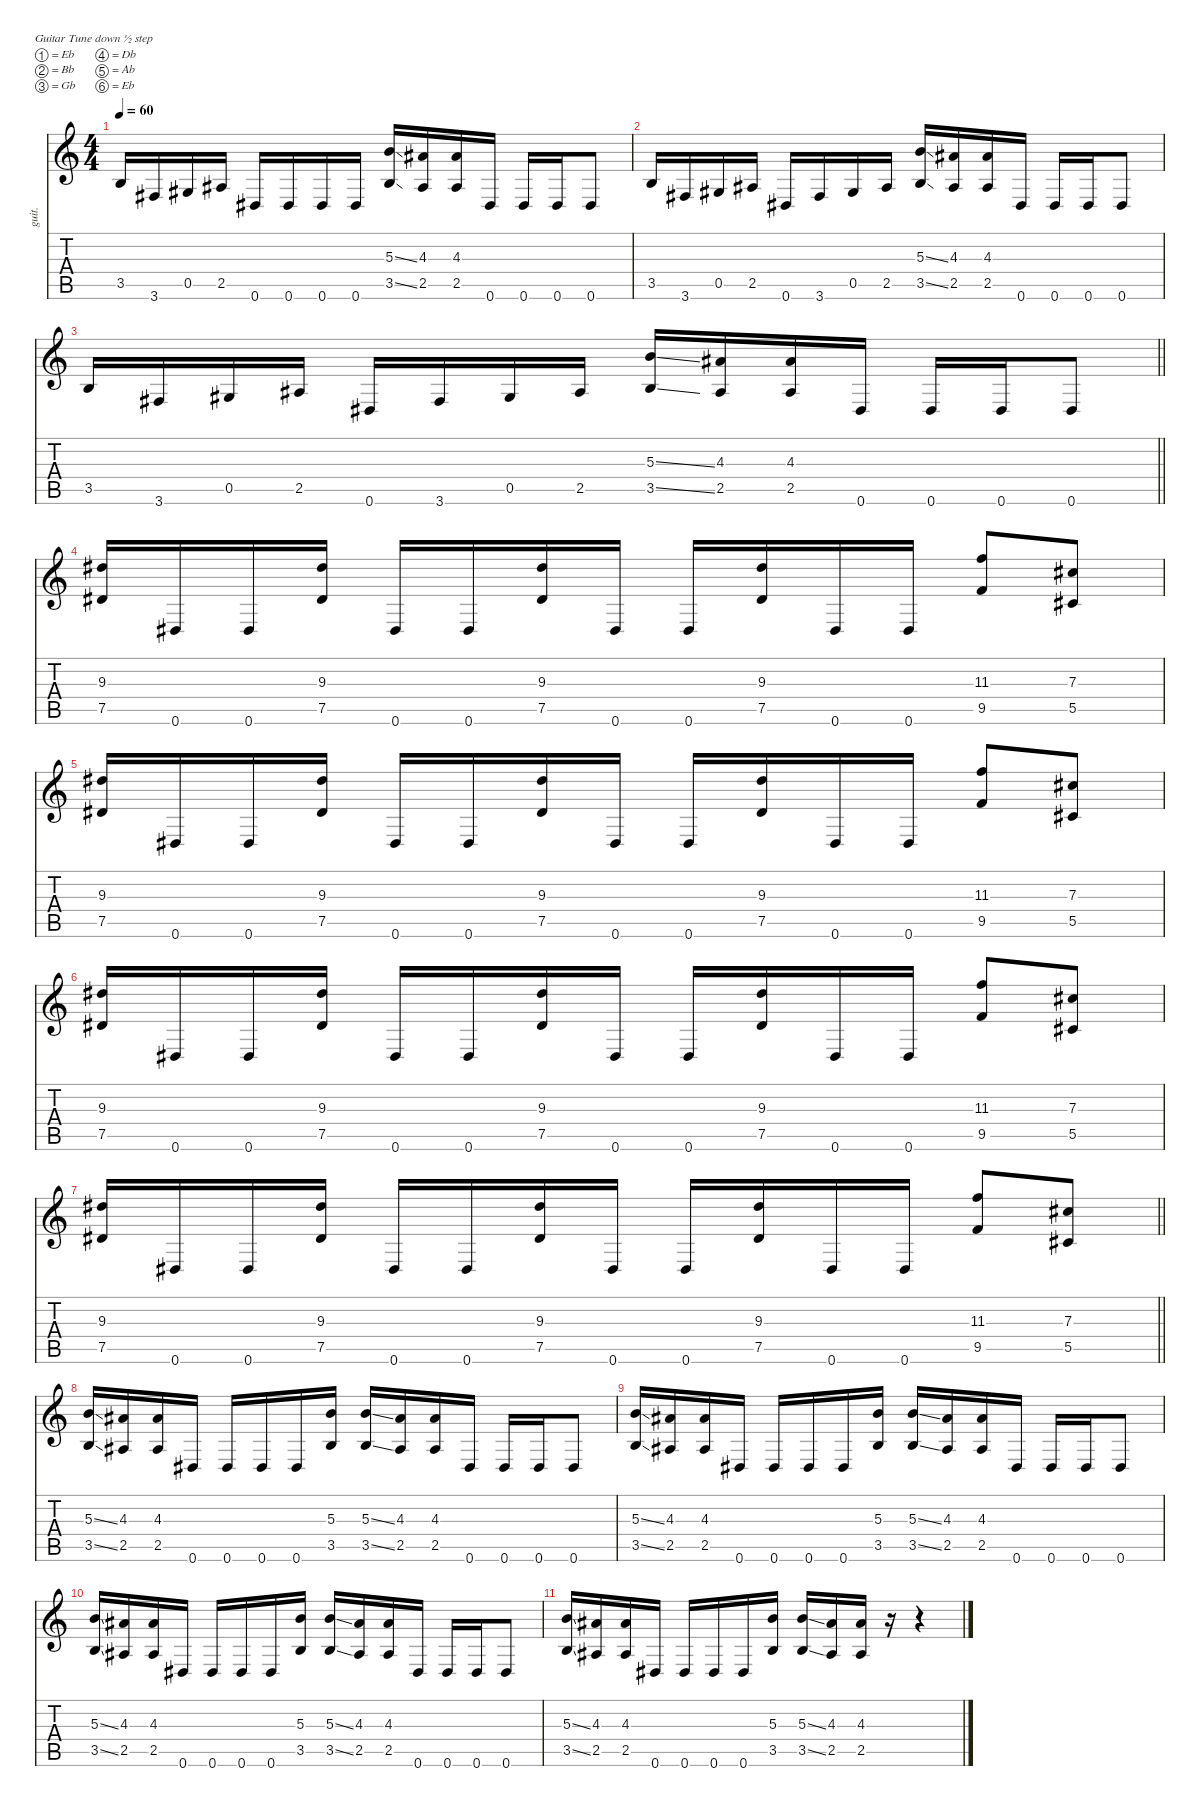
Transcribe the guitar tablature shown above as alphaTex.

\defaultSystemsLayout 4
\hideDynamics
\bracketExtendMode nobrackets
\otherSystemsTrackNameOrientation horizontal
\track ("Guitar 2" "guit.") {defaultSystemsLayout 4 mute instrument distortionguitar}
\staff {score tabs}
\tuning (Eb4 Bb3 Gb3 Db3 Ab2 Eb2)
\ts (4 4)
\tempo 60
\clef g2
\ks c
3.5.16{dy f beam Up} 3.6{acc #}.16{beam Up} 0.5{acc #}.16{beam Up} 2.5{acc #}.16{beam Up} 0.6{acc #}.16{beam Up} 0.6{acc #}.16{beam Up} 0.6{acc #}.16{beam Up} 0.6{acc #}.16{beam Up} (5.3{ss} 3.5{ss}).16{beam Up} (4.3{acc #} 2.5{acc #}).16{beam Up} (4.3{acc #} 2.5{acc #}).16{beam Up} 0.6{acc #}.16{beam Up} 0.6{acc #}.16{beam Up} 0.6{acc #}.16{beam Up} 0.6{acc #}.8{beam Up} |
3.5.16{beam Up} 3.6{acc #}.16{beam Up} 0.5{acc #}.16{beam Up} 2.5{acc #}.16{beam Up} 0.6{acc #}.16{beam Up} 3.6{acc #}.16{beam Up} 0.5{acc #}.16{beam Up} 2.5{acc #}.16{beam Up} (5.3{ss} 3.5{ss}).16{beam Up} (4.3{acc #} 2.5{acc #}).16{beam Up} (4.3{acc #} 2.5{acc #}).16{beam Up} 0.6{acc #}.16{beam Up} 0.6{acc #}.16{beam Up} 0.6{acc #}.16{beam Up} 0.6{acc #}.8{beam Up} |
\barLineRight lightlight
3.5.16{beam Up} 3.6{acc #}.16{beam Up} 0.5{acc #}.16{beam Up} 2.5{acc #}.16{beam Up} 0.6{acc #}.16{beam Up} 3.6{acc #}.16{beam Up} 0.5{acc #}.16{beam Up} 2.5{acc #}.16{beam Up} (5.3{ss} 3.5{ss}).16{beam Up} (4.3{acc #} 2.5{acc #}).16{beam Up} (4.3{acc #} 2.5{acc #}).16{beam Up} 0.6{acc #}.16{beam Up} 0.6{acc #}.16{beam Up} 0.6{acc #}.16{beam Up} 0.6{acc #}.8{beam Up} |
(9.3{acc #} 7.5{acc #}).16{beam Up} 0.6{acc #}.16{beam Up} 0.6{acc #}.16{beam Up} (9.3{acc #} 7.5{acc #}).16{beam Up} 0.6{acc #}.16{beam Up} 0.6{acc #}.16{beam Up} (9.3{acc #} 7.5{acc #}).16{beam Up} 0.6{acc #}.16{beam Up} 0.6{acc #}.16{beam Up} (9.3{acc #} 7.5{acc #}).16{beam Up} 0.6{acc #}.16{beam Up} 0.6{acc #}.16{beam Up} (11.3 9.5).8{beam Up} (7.3{acc #} 5.5{acc #}).8{beam Up} |
(9.3{acc #} 7.5{acc #}).16{beam Up} 0.6{acc #}.16{beam Up} 0.6{acc #}.16{beam Up} (9.3{acc #} 7.5{acc #}).16{beam Up} 0.6{acc #}.16{beam Up} 0.6{acc #}.16{beam Up} (9.3{acc #} 7.5{acc #}).16{beam Up} 0.6{acc #}.16{beam Up} 0.6{acc #}.16{beam Up} (9.3{acc #} 7.5{acc #}).16{beam Up} 0.6{acc #}.16{beam Up} 0.6{acc #}.16{beam Up} (11.3 9.5).8{beam Up} (7.3{acc #} 5.5{acc #}).8{beam Up} |
(9.3{acc #} 7.5{acc #}).16{beam Up} 0.6{acc #}.16{beam Up} 0.6{acc #}.16{beam Up} (9.3{acc #} 7.5{acc #}).16{beam Up} 0.6{acc #}.16{beam Up} 0.6{acc #}.16{beam Up} (9.3{acc #} 7.5{acc #}).16{beam Up} 0.6{acc #}.16{beam Up} 0.6{acc #}.16{beam Up} (9.3{acc #} 7.5{acc #}).16{beam Up} 0.6{acc #}.16{beam Up} 0.6{acc #}.16{beam Up} (11.3 9.5).8{beam Up} (7.3{acc #} 5.5{acc #}).8{beam Up} |
\barLineRight lightlight
(9.3{acc #} 7.5{acc #}).16{beam Up} 0.6{acc #}.16{beam Up} 0.6{acc #}.16{beam Up} (9.3{acc #} 7.5{acc #}).16{beam Up} 0.6{acc #}.16{beam Up} 0.6{acc #}.16{beam Up} (9.3{acc #} 7.5{acc #}).16{beam Up} 0.6{acc #}.16{beam Up} 0.6{acc #}.16{beam Up} (9.3{acc #} 7.5{acc #}).16{beam Up} 0.6{acc #}.16{beam Up} 0.6{acc #}.16{beam Up} (11.3 9.5).8{beam Up} (7.3{acc #} 5.5{acc #}).8{beam Up} |
(5.3{ss} 3.5{ss}).16{beam Up} (4.3{acc #} 2.5{acc #}).16{beam Up} (4.3{acc #} 2.5{acc #}).16{beam Up} 0.6{acc #}.16{beam Up} 0.6{acc #}.16{beam Up} 0.6{acc #}.16{beam Up} 0.6{acc #}.16{beam Up} (5.3 3.5).16{beam Up} (5.3{ss} 3.5{ss}).16{beam Up} (4.3{acc #} 2.5{acc #}).16{beam Up} (4.3{acc #} 2.5{acc #}).16{beam Up} 0.6{acc #}.16{beam Up} 0.6{acc #}.16{beam Up} 0.6{acc #}.16{beam Up} 0.6{acc #}.8{beam Up} |
(5.3{ss} 3.5{ss}).16{beam Up} (4.3{acc #} 2.5{acc #}).16{beam Up} (4.3{acc #} 2.5{acc #}).16{beam Up} 0.6{acc #}.16{beam Up} 0.6{acc #}.16{beam Up} 0.6{acc #}.16{beam Up} 0.6{acc #}.16{beam Up} (5.3 3.5).16{beam Up} (5.3{ss} 3.5{ss}).16{beam Up} (4.3{acc #} 2.5{acc #}).16{beam Up} (4.3{acc #} 2.5{acc #}).16{beam Up} 0.6{acc #}.16{beam Up} 0.6{acc #}.16{beam Up} 0.6{acc #}.16{beam Up} 0.6{acc #}.8{beam Up} |
(5.3{ss} 3.5{ss}).16{beam Up} (4.3{acc #} 2.5{acc #}).16{beam Up} (4.3{acc #} 2.5{acc #}).16{beam Up} 0.6{acc #}.16{beam Up} 0.6{acc #}.16{beam Up} 0.6{acc #}.16{beam Up} 0.6{acc #}.16{beam Up} (5.3 3.5).16{beam Up} (5.3{ss} 3.5{ss}).16{beam Up} (4.3{acc #} 2.5{acc #}).16{beam Up} (4.3{acc #} 2.5{acc #}).16{beam Up} 0.6{acc #}.16{beam Up} 0.6{acc #}.16{beam Up} 0.6{acc #}.16{beam Up} 0.6{acc #}.8{beam Up} |
(5.3{ss} 3.5{ss}).16{beam Up} (4.3{acc #} 2.5{acc #}).16{beam Up} (4.3{acc #} 2.5{acc #}).16{beam Up} 0.6{acc #}.16{beam Up} 0.6{acc #}.16{beam Up} 0.6{acc #}.16{beam Up} 0.6{acc #}.16{beam Up} (5.3 3.5).16{beam Up} (5.3{ss} 3.5{ss}).16{beam Up} (4.3{acc #} 2.5{acc #}).16{beam Up} (4.3{acc #} 2.5{acc #}).16{beam Up} r.16{beam Up} r.4{beam Up}
